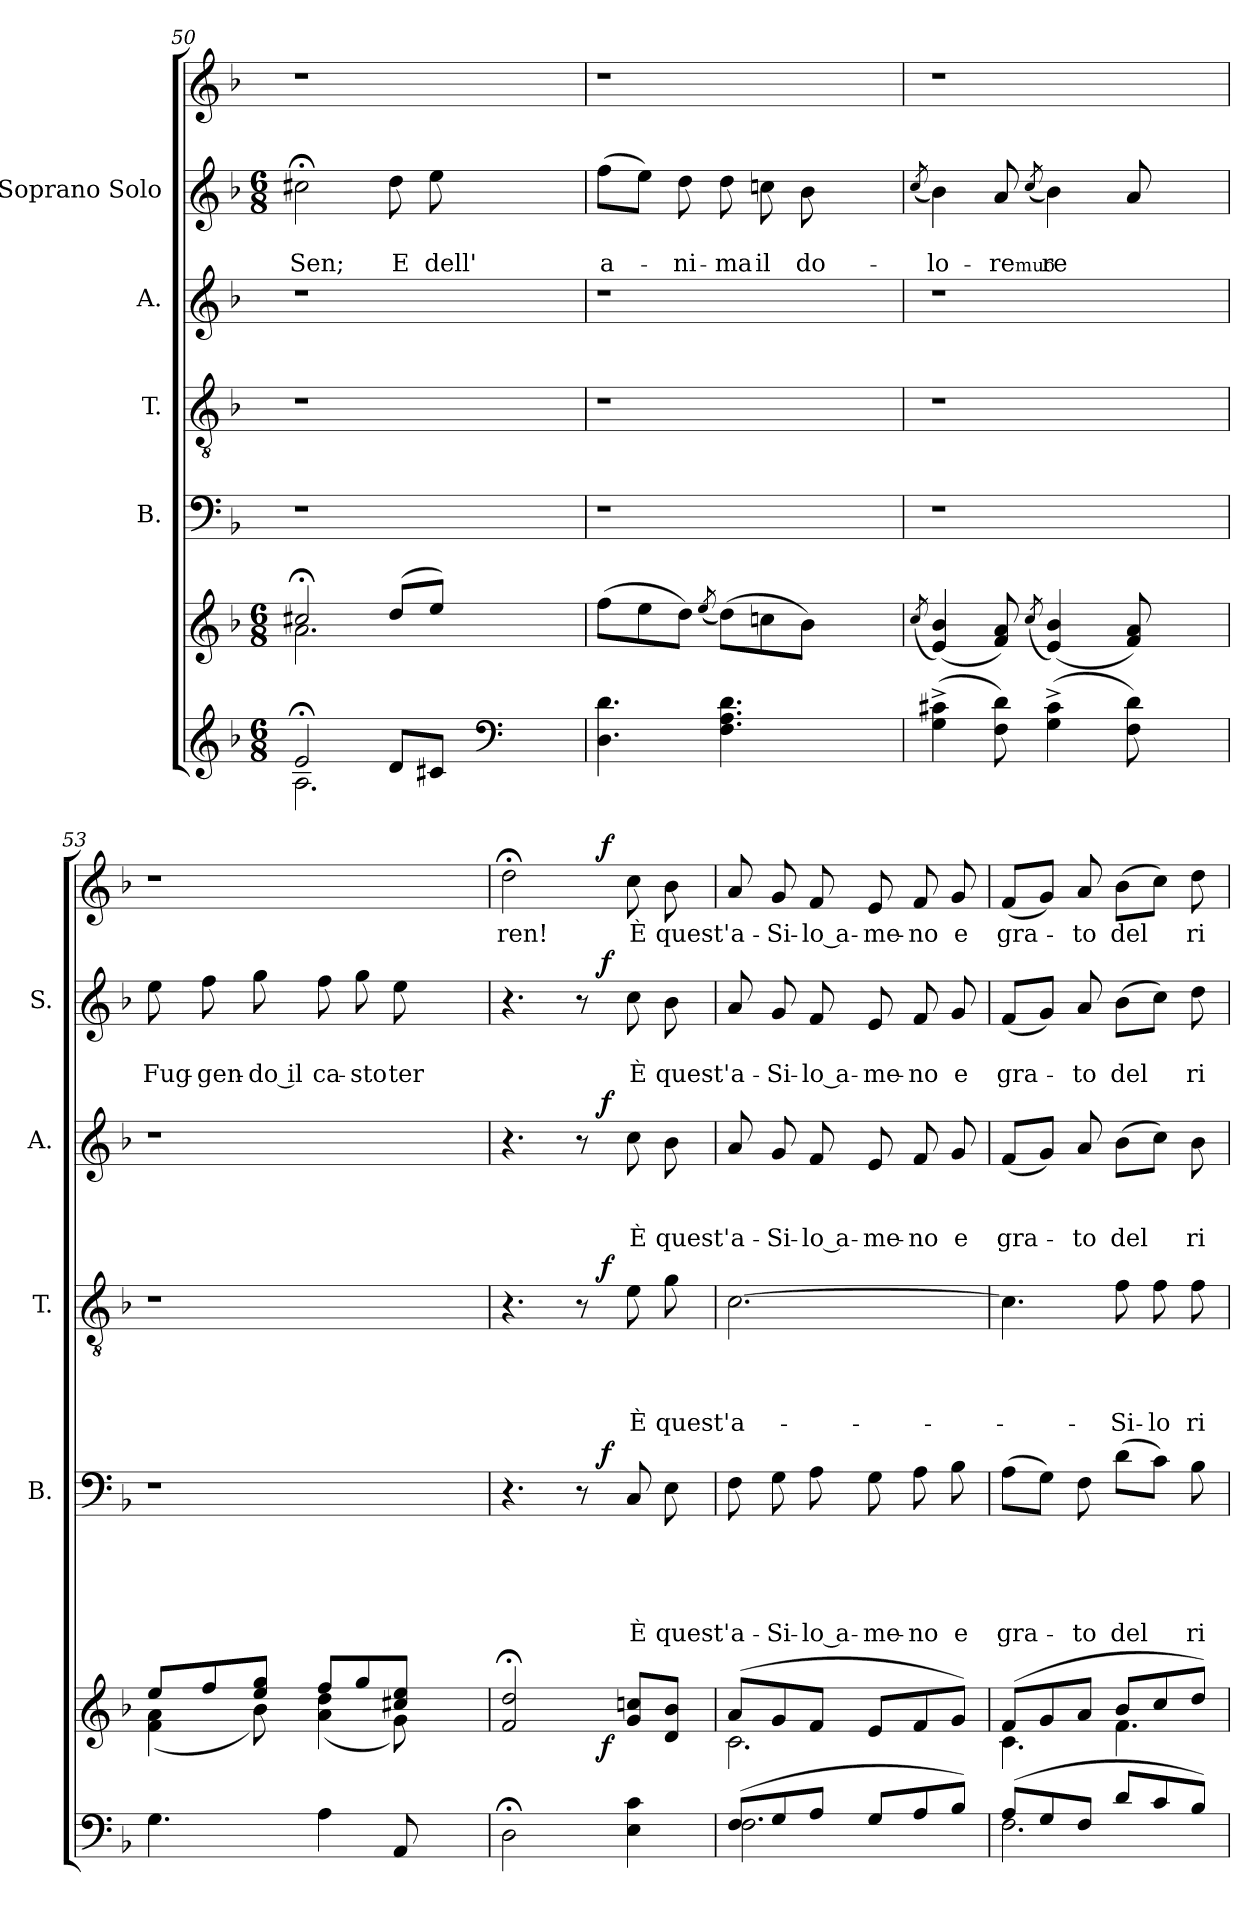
**kern	**kern	**dynam	**kern	**text	**text	**text	**text	**text	**dynam	**kern	**text	**text	**text	**text	**dynam	**kern	**text	**text	**text	**dynam	**kern	**text	**text	**dynam	**kern	**text	**dynam
*part7	*part6	*part6	*part5	*part5	*part5	*part5	*part5	*part5	*part5	*part4	*part4	*part4	*part4	*part4	*part4	*part3	*part3	*part3	*part3	*part3	*part2	*part2	*part2	*part2	*part1	*part1	*part1
*staff7	*staff6	*staff6	*staff5	*staff5	*staff5	*staff5	*staff5	*staff5	*staff5	*staff4	*staff4	*staff4	*staff4	*staff4	*staff4	*staff3	*staff3	*staff3	*staff3	*staff3	*staff2	*staff2	*staff2	*staff2	*staff1	*staff1	*staff1
*	*	*	*I"B.	*	*	*	*	*	*	*I"T.	*	*	*	*	*	*I"A.	*	*	*	*	*I"Soprano Solo	*	*	*	*	*	*
*	*	*	*I'B.	*	*	*	*	*	*	*I'T.	*	*	*	*	*	*I'A.	*	*	*	*	*I'S.	*	*	*	*	*	*
*clefG2	*clefG2	*	*clefF4	*	*	*	*	*	*	*clefGv2	*	*	*	*	*	*clefG2	*	*	*	*	*clefG2	*	*	*	*clefG2	*	*
*k[b-]	*k[b-]	*	*k[b-]	*	*	*	*	*	*	*k[b-]	*	*	*	*	*	*k[b-]	*	*	*	*	*k[b-]	*	*	*	*k[b-]	*	*
*F:	*F:	*	*F:	*	*	*	*	*	*	*F:	*	*	*	*	*	*F:	*	*	*	*	*F:	*	*	*	*F:	*	*
*M6/8	*M6/8	*	*	*	*	*	*	*	*	*	*	*	*	*	*	*	*	*	*	*	*M6/8	*	*	*	*	*	*
=50	=50	=50	=50	=50	=50	=50	=50	=50	=50	=50	=50	=50	=50	=50	=50	=50	=50	=50	=50	=50	=50	=50	=50	=50	=50	=50	=50
*^	*^	*	*	*	*	*	*	*	*	*	*	*	*	*	*	*	*	*	*	*	*	*	*	*	*	*	*
!	!	!	!	!	!	!	!	!	!	!	!	!	!	!	!	!	!	!	!	!	!	!	!	!	!LO:LY:b	!	!	!	!
2e;</	2.A\	2cc#X;</	2.a\	.	1r	.	.	.	.	.	.	1r	.	.	.	.	.	1r	.	.	.	.	2cc#X;<\	.	Sen;	.	1r	.	.
!	!	!	!	!	!	!	!	!	!	!	!	!	!	!	!	!	!	!	!	!	!	!	!	!	!LO:LY:b	!	!	!	!
8d/L	.	(>8dd/L	.	.	.	.	.	.	.	.	.	.	.	.	.	.	.	.	.	.	.	.	8dd\	.	E	.	.	.	.
!	!	!	!	!	!	!	!	!	!	!	!	!	!	!	!	!	!	!	!	!	!	!	!	!	!LO:LY:b	!	!	!	!
8c#X/J	.	8ee/J)	.	.	.	.	.	.	.	.	.	.	.	.	.	.	.	.	.	.	.	.	8ee\	.	dell'	.	.	.	.
16.ryy	8ryy	4ryy	4ryy	.	.	.	.	.	.	.	.	.	.	.	.	.	.	.	.	.	.	.	4ryy	.	.	.	.	.	.
*clefF4	*	*	*	*	*	*	*	*	*	*	*	*	*	*	*	*	*	*	*	*	*	*	*	*	*	*	*	*	*
8ryy	.	.	.	.	.	.	.	.	.	.	.	.	.	.	.	.	.	.	.	.	.	.	.	.	.	.	.	.	.
.	32ryy	.	.	.	.	.	.	.	.	.	.	.	.	.	.	.	.	.	.	.	.	.	.	.	.	.	.	.	.
.	16.ryy	.	.	.	.	.	.	.	.	.	.	.	.	.	.	.	.	.	.	.	.	.	.	.	.	.	.	.	.
32ryy	.	.	.	.	.	.	.	.	.	.	.	.	.	.	.	.	.	.	.	.	.	.	.	.	.	.	.	.	.
*v	*v	*	*	*	*	*	*	*	*	*	*	*	*	*	*	*	*	*	*	*	*	*	*	*	*	*	*	*	*
*	*v	*v	*	*	*	*	*	*	*	*	*	*	*	*	*	*	*	*	*	*	*	*	*	*	*	*	*	*
=51	=51	=51	=51	=51	=51	=51	=51	=51	=51	=51	=51	=51	=51	=51	=51	=51	=51	=51	=51	=51	=51	=51	=51	=51	=51	=51	=51
!	!	!	!	!	!	!	!	!	!	!	!	!	!	!	!	!	!	!	!	!	!	!	!LO:LY:b	!	!	!	!
4.D\ 4.d\	(>8ff\L	.	1r	.	.	.	.	.	.	1r	.	.	.	.	.	1r	.	.	.	.	(>8ff\L	.	a-	.	1r	.	.
.	8ee\	.	.	.	.	.	.	.	.	.	.	.	.	.	.	.	.	.	.	.	8ee\J)	.	.	.	.	.	.
!	!	!	!	!	!	!	!	!	!	!	!	!	!	!	!	!	!	!	!	!	!	!	!LO:LY:b	!	!	!	!
.	8dd\J)	.	.	.	.	.	.	.	.	.	.	.	.	.	.	.	.	.	.	.	8dd\	.	-ni-	.	.	.	.
.	(>8qee/	.	.	.	.	.	.	.	.	.	.	.	.	.	.	.	.	.	.	.	.	.	.	.	.	.	.
!	!	!	!	!	!	!	!	!	!	!	!	!	!	!	!	!	!	!	!	!	!	!	!LO:LY:b:rj	!	!	!	!
4.F\ 4.A\ 4.d\	(>8dd\L)	.	.	.	.	.	.	.	.	.	.	.	.	.	.	.	.	.	.	.	8dd\	.	-ma	.	.	.	.
!	!	!	!	!	!	!	!	!	!	!	!	!	!	!	!	!	!	!	!	!	!	!	!LO:LY:b	!	!	!	!
.	8ccn\	.	.	.	.	.	.	.	.	.	.	.	.	.	.	.	.	.	.	.	8ccn\	.	il	.	.	.	.
!	!	!	!	!	!	!	!	!	!	!	!	!	!	!	!	!	!	!	!	!	!	!	!LO:LY:b	!	!	!	!
.	8b-\J)	.	.	.	.	.	.	.	.	.	.	.	.	.	.	.	.	.	.	.	8b-\	.	do-	.	.	.	.
4ryy	4ryy	.	.	.	.	.	.	.	.	.	.	.	.	.	.	.	.	.	.	.	4ryy	.	.	.	.	.	.
=52	=52	=52	=52	=52	=52	=52	=52	=52	=52	=52	=52	=52	=52	=52	=52	=52	=52	=52	=52	=52	=52	=52	=52	=52	=52	=52	=52
.	(8qcc/	.	.	.	.	.	.	.	.	.	.	.	.	.	.	.	.	.	.	.	(>8qcc/	.	.	.	.	.	.
!	!	!	!	!	!	!	!	!	!	!	!	!	!	!	!	!	!	!	!	!	!	!	!LO:LY:b	!	!	!	!
(>4G\^> 4c#X\^>	(<4e/ 4b-/)	.	1r	.	.	.	.	.	.	1r	.	.	.	.	.	1r	.	.	.	.	4b-\)	.	-lo-	.	1r	.	.
!	!	!	!	!	!	!	!	!	!	!	!	!	!	!	!	!	!	!	!	!	!	!	!LO:LY:b:rj	!	!	!	!
8F\ 8d\)	8f/ 8a/)	.	.	.	.	.	.	.	.	.	.	.	.	.	.	.	.	.	.	.	8a/	.	-re	.	.	.	.
!	!	!	!	!	!	!	!	!	!	!	!	!	!	!	!	!	!	!	!	!	!	!	!LO:LY:b	!	!	!	!
.	(8qcc/	.	.	.	.	.	.	.	.	.	.	.	.	.	.	.	.	.	.	.	(>8qcc/	.	muo-	.	.	.	.
!	!	!	!	!	!	!	!	!	!	!	!	!	!	!	!	!	!	!	!	!	!	!	!LO:LY:b	!	!	!	!
(>4G\^> 4c#\^>	(<4e/ 4b-/)	.	.	.	.	.	.	.	.	.	.	.	.	.	.	.	.	.	.	.	4b-\)	.	-re	.	.	.	.
8F\ 8d\)	8f/ 8a/)	.	.	.	.	.	.	.	.	.	.	.	.	.	.	.	.	.	.	.	8a/	.	.	.	.	.	.
4ryy	4ryy	.	.	.	.	.	.	.	.	.	.	.	.	.	.	.	.	.	.	.	4ryy	.	.	.	.	.	.
=53	=53	=53	=53	=53	=53	=53	=53	=53	=53	=53	=53	=53	=53	=53	=53	=53	=53	=53	=53	=53	=53	=53	=53	=53	=53	=53	=53
*	*^	*	*	*	*	*	*	*	*	*	*	*	*	*	*	*	*	*	*	*	*	*	*	*	*	*	*
!	!	!	!	!	!	!	!	!	!	!	!	!	!	!	!	!	!	!	!	!	!	!	!	!LO:LY:b	!	!	!	!
4.G\	8ee/L	(4f\ 4a\	.	1r	.	.	.	.	.	.	1r	.	.	.	.	.	1r	.	.	.	.	8ee\	.	Fug-	.	1r	.	.
!	!	!	!	!	!	!	!	!	!	!	!	!	!	!	!	!	!	!	!	!	!	!	!	!LO:LY:b:rj	!	!	!	!
.	8ff/	.	.	.	.	.	.	.	.	.	.	.	.	.	.	.	.	.	.	.	.	8ff\	.	-gen-	.	.	.	.
!	!	!	!	!	!	!	!	!	!	!	!	!	!	!	!	!	!	!	!	!	!	!	!	!LO:LY:b:rj	!	!	!	!
.	8ee/ 8gg/J	8b-\)	.	.	.	.	.	.	.	.	.	.	.	.	.	.	.	.	.	.	.	8gg\	.	-do il	.	.	.	.
!	!	!	!	!	!	!	!	!	!	!	!	!	!	!	!	!	!	!	!	!	!	!	!	!LO:LY:b	!	!	!	!
4A\	8ff/L	(4a\ 4dd\	.	.	.	.	.	.	.	.	.	.	.	.	.	.	.	.	.	.	.	8ff\	.	ca-	.	.	.	.
!	!	!	!	!	!	!	!	!	!	!	!	!	!	!	!	!	!	!	!	!	!	!	!	!LO:LY:b:rj	!	!	!	!
.	8gg/	.	.	.	.	.	.	.	.	.	.	.	.	.	.	.	.	.	.	.	.	8gg\	.	-sto	.	.	.	.
!	!	!	!	!	!	!	!	!	!	!	!	!	!	!	!	!	!	!	!	!	!	!	!	!LO:LY:b	!	!	!	!
8AA/	8cc#X/ 8ee/J	8g\)	.	.	.	.	.	.	.	.	.	.	.	.	.	.	.	.	.	.	.	8ee>\	.	ter	.	.	.	.
4ryy	4ryy	4ryy	.	.	.	.	.	.	.	.	.	.	.	.	.	.	.	.	.	.	.	4ryy	.	.	.	.	.	.
!!LO:LB:g=z
=54	=54	=54	=54	=54	=54	=54	=54	=54	=54	=54	=54	=54	=54	=54	=54	=54	=54	=54	=54	=54	=54	=54	=54	=54	=54	=54	=54	=54
!	!	!	!	!	!	!	!	!	!	!	!	!	!	!	!	!	!	!	!	!	!	!	!	!	!	!LO:TX:a:t=53	!	!
!	!	!	!	!	!	!	!	!	!	!	!	!	!	!	!	!	!	!	!	!	!	!	!	!	!	!	!LO:LY:b	!
*	*	*	*	*^	*	*	*	*	*	*	*^	*	*	*	*	*	*^	*	*	*	*	*^	*	*	*	*^	*	*
2D;<\	2f/; 2dd/;	4..ryy	.	4.r	4..ryy	.	.	.	.	.	.	4.r	4..ryy	.	.	.	.	.	4.r	4..ryy	.	.	.	.	4.r	4..ryy	.	.	.	2dd;<\	4..ryy	ren!	.
.	.	.	.	8r	.	.	.	.	.	.	.	8r	.	.	.	.	.	.	8r	.	.	.	.	.	8r	.	.	.	.	.	.	.	.
!	!	!	!LO:DY:b	!	!	!	!	!	!	!	!LO:DY:a	!	!	!	!	!	!	!LO:DY:a	!	!	!	!	!	!LO:DY:a	!	!	!	!	!LO:DY:a	!	!	!	!LO:DY:a
.	.	4ryy	f	.	4ryy	.	.	.	.	.	f	.	4ryy	.	.	.	.	f	.	4ryy	.	.	.	f	.	4ryy	.	.	f	.	4ryy	.	f
!	!	!	!	!	!	!	!	!	!	!LO:LY:b	!	!	!	!	!	!	!LO:LY:b	!	!	!	!	!	!LO:LY:b	!	!	!	!	!LO:LY:b	!	!	!	!LO:LY:b	!
4E\ 4c\	8g/ 8ccn/L	.	.	8C/	.	.	.	.	.	È	.	8e\	.	.	.	.	È	.	8cc\	.	.	.	È	.	8cc\	.	.	È	.	8cc\	.	È	.
!	!	!	!	!	!	!	!	!	!	!LO:LY:b	!	!	!	!	!	!	!LO:LY:b	!	!	!	!	!	!LO:LY:b	!	!	!	!	!LO:LY:b	!	!	!	!LO:LY:b	!
.	8d/ 8b-/J	.	.	8E\	.	.	.	.	.	quest'	.	8g\	.	.	.	.	quest'	.	8b-\	.	.	.	quest'	.	8b-\	.	.	quest'	.	8b-\	.	quest'	.
.	.	16ryy	.	.	16ryy	.	.	.	.	.	.	.	16ryy	.	.	.	.	.	.	16ryy	.	.	.	.	.	16ryy	.	.	.	.	16ryy	.	.
=55	=55	=55	=55	=55	=55	=55	=55	=55	=55	=55	=55	=55	=55	=55	=55	=55	=55	=55	=55	=55	=55	=55	=55	=55	=55	=55	=55	=55	=55	=55	=55	=55	=55
*^	*	*	*	*	*	*	*	*	*	*	*	*	*	*	*	*	*	*	*	*	*	*	*	*	*	*	*	*	*	*	*	*	*
!	!	!	!	!	!	!	!	!	!	!	!LO:LY:b	!	!	!	!	!	!	!LO:LY:b	!	!	!	!	!	!LO:LY:b	!	!	!	!	!LO:LY:b	!	!	!	!LO:LY:b	!
*	*	*	*	*	*v	*v	*	*	*	*	*	*	*	*	*	*	*	*	*	*v	*v	*	*	*	*	*v	*v	*	*	*	*v	*v	*	*
*	*	*	*	*	*	*	*	*	*	*	*	*v	*v	*	*	*	*	*	*	*	*	*	*	*	*	*	*	*	*	*
(>8F/L	2.F\	(>8a/L	2.c\	.	8F\	.	.	.	.	a-	.	[>2.c\	.	.	.	a-	.	8a/	.	.	a-	.	8a/	.	a-	.	8a/	a-	.
!	!	!	!	!	!	!	!	!	!	!LO:LY:b	!	!	!	!	!	!	!	!	!	!	!LO:LY:b	!	!	!	!LO:LY:b	!	!	!LO:LY:b	!
8G/	.	8g/	.	.	8G\	.	.	.	.	-Si-	.	.	.	.	.	.	.	8g/	.	.	-Si-	.	8g/	.	-Si-	.	8g/	-Si-	.
!	!	!	!	!	!	!	!	!	!	!LO:LY:b:rj	!	!	!	!	!	!	!	!	!	!	!LO:LY:b:rj	!	!	!	!LO:LY:b:rj	!	!	!LO:LY:b:rj	!
8A/J	.	8f/J	.	.	8A\	.	.	.	.	-lo a-	.	.	.	.	.	.	.	8f/	.	.	-lo a-	.	8f/	.	-lo a-	.	8f/	-lo a-	.
!	!	!	!	!	!	!	!	!	!	!LO:LY:b:rj	!	!	!	!	!	!	!	!	!	!	!LO:LY:b:rj	!	!	!	!LO:LY:b:rj	!	!	!LO:LY:b:rj	!
8G/L	.	8e/L	.	.	8G\	.	.	.	.	-me-	.	.	.	.	.	.	.	8e/	.	.	-me-	.	8e/	.	-me-	.	8e/	-me-	.
!	!	!	!	!	!	!	!	!	!	!LO:LY:b:rj	!	!	!	!	!	!	!	!	!	!	!LO:LY:b:rj	!	!	!	!LO:LY:b:rj	!	!	!LO:LY:b:rj	!
8A/	.	8f/	.	.	8A\	.	.	.	.	-no	.	.	.	.	.	.	.	8f/	.	.	-no	.	8f/	.	-no	.	8f/	-no	.
!	!	!	!	!	!	!	!	!	!	!LO:LY:b	!	!	!	!	!	!	!	!	!	!	!LO:LY:b	!	!	!	!LO:LY:b	!	!	!LO:LY:b	!
8B-/J)	.	8g/J)	.	.	8B-\	.	.	.	.	e	.	.	.	.	.	.	.	8g/	.	.	e	.	8g/	.	e	.	8g/	e	.
=56	=56	=56	=56	=56	=56	=56	=56	=56	=56	=56	=56	=56	=56	=56	=56	=56	=56	=56	=56	=56	=56	=56	=56	=56	=56	=56	=56	=56	=56
!	!	!	!	!	!	!	!	!	!	!LO:LY:b	!	!	!	!	!	!	!	!	!	!	!LO:LY:b	!	!	!	!LO:LY:b	!	!	!LO:LY:b	!
(>8A/L	2.F\	(>8f/L	4.c\	.	(>8A\L	.	.	.	.	gra-	.	4.c\]	.	.	.	.	.	(<8f/L	.	.	gra-	.	(<8f/L	.	gra-	.	(<8f/L	gra-	.
8G/	.	8g/	.	.	8G\J)	.	.	.	.	.	.	.	.	.	.	.	.	8g/J)	.	.	.	.	8g/J)	.	.	.	8g/J)	.	.
!	!	!	!	!	!	!	!	!	!	!LO:LY:b	!	!	!	!	!	!	!	!	!	!	!LO:LY:b	!	!	!	!LO:LY:b	!	!	!LO:LY:b	!
8F/J	.	8a/J	.	.	8F\	.	.	.	.	-to	.	.	.	.	.	.	.	8a/	.	.	-to	.	8a/	.	-to	.	8a/	-to	.
!	!	!	!	!	!	!	!	!	!	!LO:LY:b	!	!	!	!	!	!LO:LY:b	!	!	!	!	!LO:LY:b	!	!	!	!LO:LY:b	!	!	!LO:LY:b	!
8d/L	.	8b-/L	4.f\	.	(>8d\L	.	.	.	.	del	.	8f\	.	.	.	-Si-	.	(>8b-\L	.	.	del	.	(>8b-\L	.	del	.	(>8b-\L	del	.
!	!	!	!	!	!	!	!	!	!	!	!	!	!	!	!	!LO:LY:b:rj	!	!	!	!	!	!	!	!	!	!	!	!	!
8c/	.	8cc/	.	.	8c\J)	.	.	.	.	.	.	8f\	.	.	.	-lo	.	8cc\J)	.	.	.	.	8cc\J)	.	.	.	8cc\J)	.	.
!	!	!	!	!	!	!	!	!	!	!LO:LY:b	!	!	!	!	!	!LO:LY:b	!	!	!	!	!LO:LY:b	!	!	!	!LO:LY:b	!	!	!LO:LY:b	!
8B-/J)	.	8dd/J)	.	.	8B-\	.	.	.	.	ri-	.	8f\	.	.	.	ri-	.	8b-\	.	.	ri-	.	8dd\	.	ri-	.	8dd\	ri-	.
*v	*v	*	*	*	*	*	*	*	*	*	*	*	*	*	*	*	*	*	*	*	*	*	*	*	*	*	*	*	*
*	*v	*v	*	*	*	*	*	*	*	*	*	*	*	*	*	*	*	*	*	*	*	*	*	*	*	*	*	*
=	=	=	=	=	=	=	=	=	=	=	=	=	=	=	=	=	=	=	=	=	=	=	=	=	=	=	=
*-	*-	*-	*-	*-	*-	*-	*-	*-	*-	*-	*-	*-	*-	*-	*-	*-	*-	*-	*-	*-	*-	*-	*-	*-	*-	*-	*-
